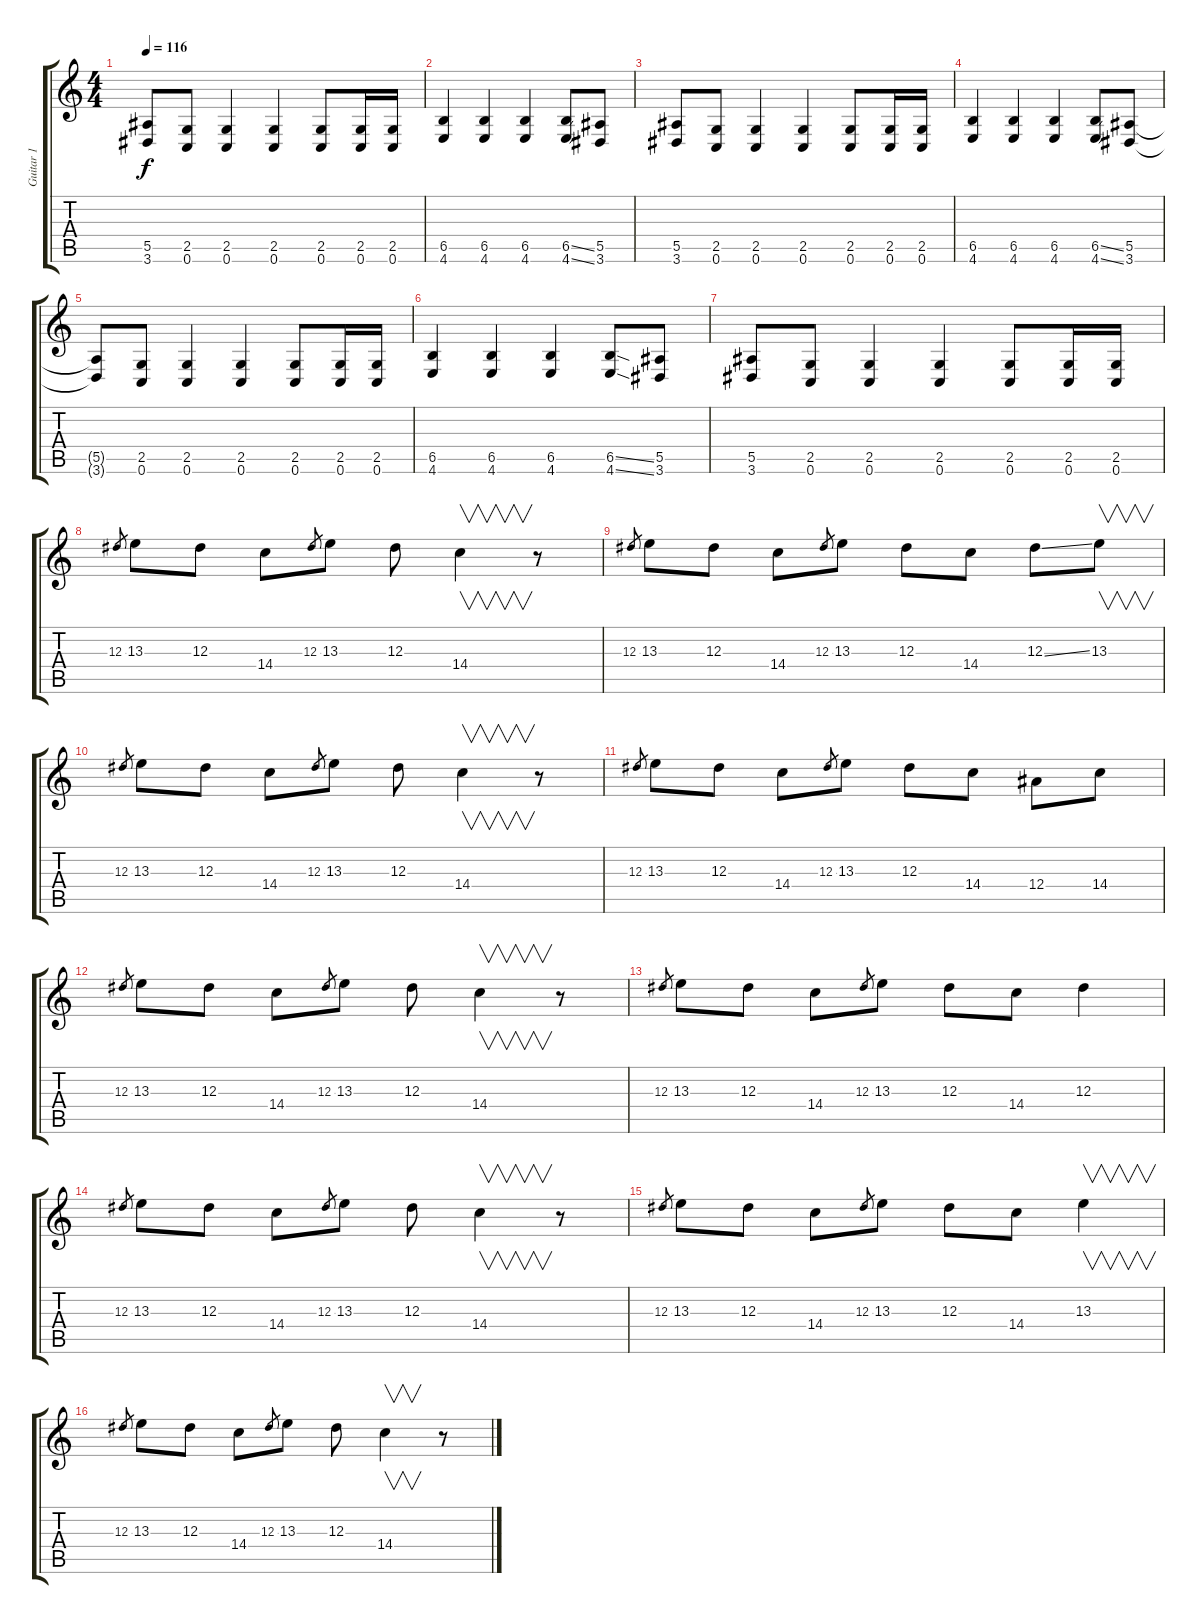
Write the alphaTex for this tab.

\track ("Guitar 1" "Guitar 1") {instrument distortionguitar}
\staff {score tabs}
\tuning (C4 G3 Eb3 Bb2 F2 C2) {hide}
\ts (4 4)
\tempo 116
\clef g2
\ks c
(5.5{t} 3.6{t}).8{dy f} (2.5 0.6).8 (2.5 0.6).4 (2.5 0.6).4 (2.5 0.6).8 (2.5 0.6).16 (2.5 0.6).16 |
(6.5 4.6).4 (6.5 4.6).4 (6.5 4.6).4 (6.5{ss} 4.6{ss}).8 (5.5 3.6).8 |
(5.5 3.6).8 (2.5 0.6).8 (2.5 0.6).4 (2.5 0.6).4 (2.5 0.6).8 (2.5 0.6).16 (2.5 0.6).16 |
(6.5 4.6).4 (6.5 4.6).4 (6.5 4.6).4 (6.5{ss} 4.6{ss}).8 (5.5 3.6).8 |
(5.5{t} 3.6{t}).8 (2.5 0.6).8 (2.5 0.6).4 (2.5 0.6).4 (2.5 0.6).8 (2.5 0.6).16 (2.5 0.6).16 |
(6.5 4.6).4 (6.5 4.6).4 (6.5 4.6).4 (6.5{ss} 4.6{ss}).8 (5.5 3.6).8 |
(5.5 3.6).8 (2.5 0.6).8 (2.5 0.6).4 (2.5 0.6).4 (2.5 0.6).8 (2.5 0.6).16 (2.5 0.6).16 |
12.3.8{gr} 13.3.8 12.3.8 14.4.8 12.3.8{gr} 13.3.8 12.3.8 14.4.4{v} r.8 |
12.3.8{gr} 13.3.8 12.3.8 14.4.8 12.3.8{gr} 13.3.8 12.3.8 14.4.8 12.3{ss}.8 13.3.8{v} |
12.3.8{gr} 13.3.8 12.3.8 14.4.8 12.3.8{gr} 13.3.8 12.3.8 14.4.4{v} r.8 |
12.3.8{gr} 13.3.8 12.3.8 14.4.8 12.3.8{gr} 13.3.8 12.3.8 14.4.8 12.4.8 14.4.8 |
12.3.8{gr} 13.3.8 12.3.8 14.4.8 12.3.8{gr} 13.3.8 12.3.8 14.4.4{v} r.8 |
12.3.8{gr} 13.3.8 12.3.8 14.4.8 12.3.8{gr} 13.3.8 12.3.8 14.4.8 12.3.4 |
12.3.8{gr} 13.3.8 12.3.8 14.4.8 12.3.8{gr} 13.3.8 12.3.8 14.4.4{v} r.8 |
12.3.8{gr} 13.3.8 12.3.8 14.4.8 12.3.8{gr} 13.3.8 12.3.8 14.4.8 13.3.4{v} |
12.3.8{gr} 13.3.8 12.3.8 14.4.8 12.3.8{gr} 13.3.8 12.3.8 14.4.4{v} r.8
